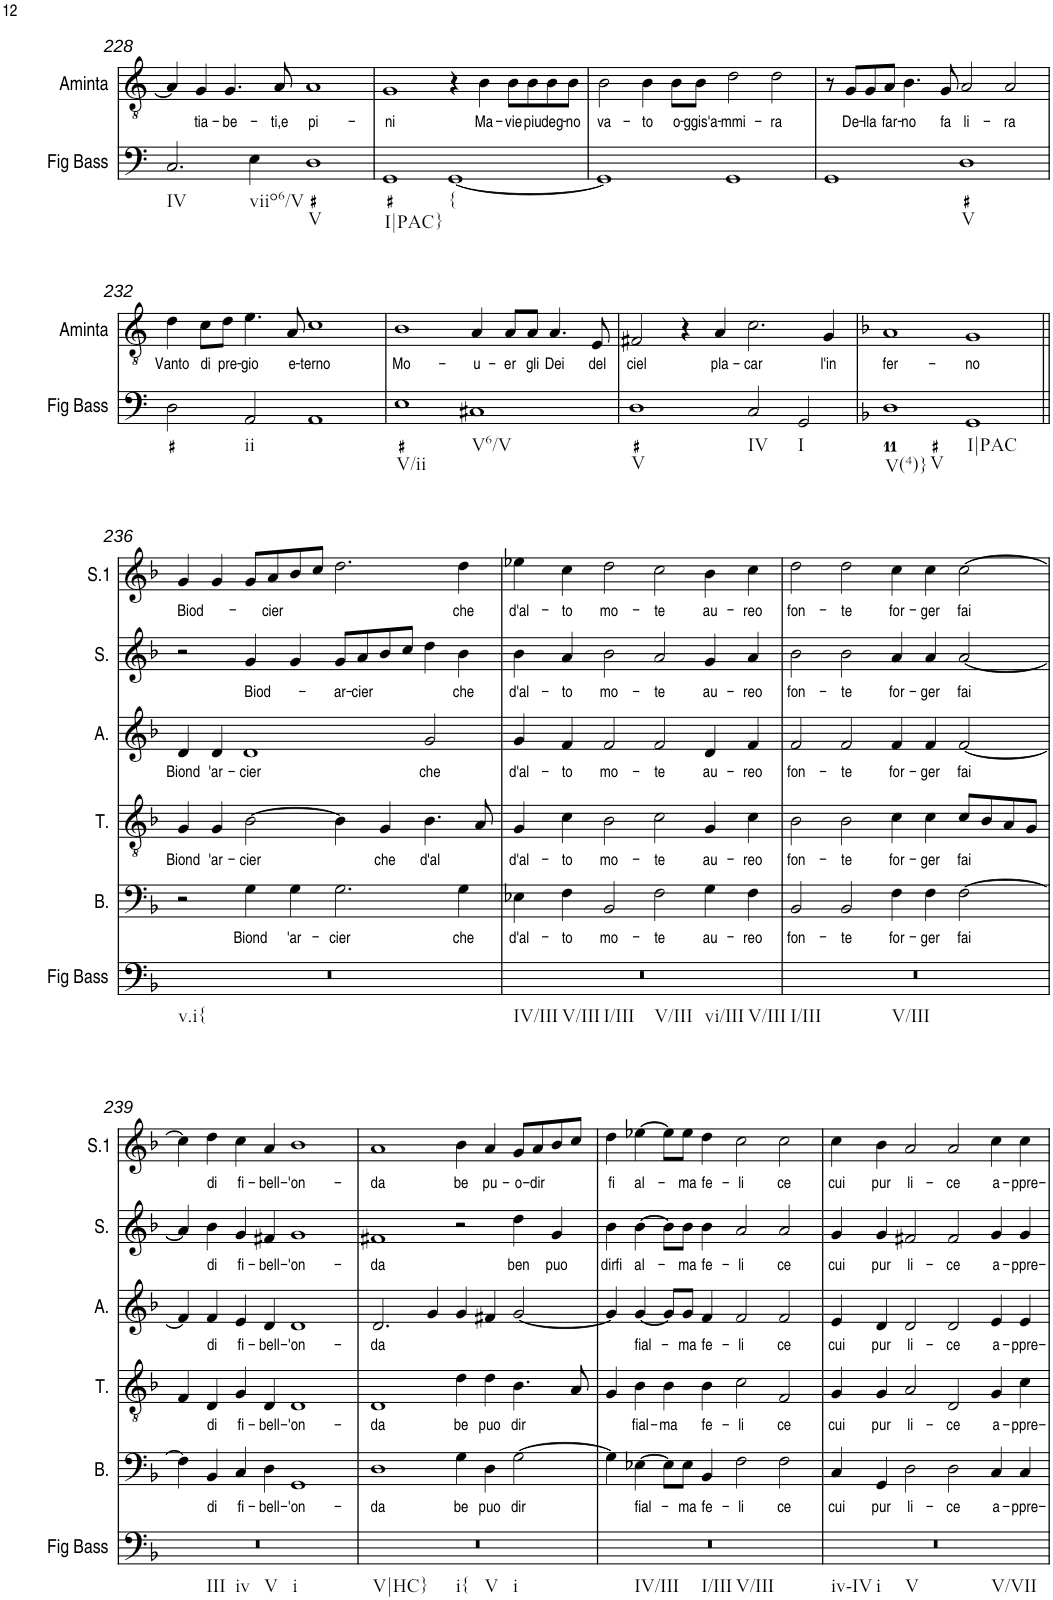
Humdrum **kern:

**kern	**kern	**text	**kern	**text	**kern	**text	**kern	**text	**kern	**text	**kern	**text
*part7	*part6	*part6	*part5	*part5	*part4	*part4	*part3	*part3	*part2	*part2	*part1	*part1
*staff7	*staff6	*staff6	*staff5	*staff5	*staff4	*staff4	*staff3	*staff3	*staff2	*staff2	*staff1	*staff1
*I"Fig Bass	*I"Bass	*	*I"Tenor	*	*I"Alto	*	*I"Soprano	*	*I"Soprano1	*	*I"Aminta	*
*I'Fig Bass	*I'B.	*	*I'T.	*	*I'A.	*	*I'S.	*	*I'S.1	*	*I'Aminta	*
!!LO:PB:g=z
*clefF4	*clefF4	*	*clefGv2	*	*clefG2	*	*clefG2	*	*clefG2	*	*clefGv2	*
*k[]	*k[]	*	*k[]	*	*k[]	*	*k[]	*	*k[]	*	*k[]	*
*M4/2	*M4/2	*	*M4/2	*	*M4/2	*	*M4/2	*	*M4/2	*	*M4/2	*
=228	=228	=228	=228	=228	=228	=228	=228	=228	=228	=228	=228	=228
!LO:TX:b:t=IV	!	!	!	!	!	!	!	!	!	!	!	!
2.C/	0r	.	0r	.	0r	.	0r	.	0r	.	4A/]	.
!	!	!	!	!	!	!	!	!	!	!	!	!LO:LY:b
.	.	.	.	.	.	.	.	.	.	.	4G/	tia-
!	!	!	!	!	!	!	!	!	!	!	!	!LO:LY:b
.	.	.	.	.	.	.	.	.	.	.	4.G/	-be-
!LO:TX:b:t=viio6/V	!	!	!	!	!	!	!	!	!	!	!	!
4E\	.	.	.	.	.	.	.	.	.	.	.	.
!	!	!	!	!	!	!	!	!	!	!	!	!LO:LY:b
.	.	.	.	.	.	.	.	.	.	.	8A/	-ti,e
!LO:TX:b:t=V	!	!	!	!	!	!	!	!	!	!	!	!
!	!	!	!	!	!	!	!	!	!	!	!	!LO:LY:b
1D	.	.	.	.	.	.	.	.	.	.	1A	pi-
=229	=229	=229	=229	=229	=229	=229	=229	=229	=229	=229	=229	=229
!LO:TX:b:t=I|PAC}	!	!	!	!	!	!	!	!	!	!	!	!
!	!	!	!	!	!	!	!	!	!	!	!	!LO:LY:b
1GG	0r	.	0r	.	0r	.	0r	.	0r	.	1G	-ni
!LO:TX:b:t={	!	!	!	!	!	!	!	!	!	!	!	!
[1GG	.	.	.	.	.	.	.	.	.	.	4r	.
!	!	!	!	!	!	!	!	!	!	!	!	!LO:LY:b
.	.	.	.	.	.	.	.	.	.	.	4B\	Ma-
!	!	!	!	!	!	!	!	!	!	!	!	!LO:LY:b
.	.	.	.	.	.	.	.	.	.	.	8B\L	-vie
!	!	!	!	!	!	!	!	!	!	!	!	!LO:LY:b
.	.	.	.	.	.	.	.	.	.	.	8B\	piu
!	!	!	!	!	!	!	!	!	!	!	!	!LO:LY:b
.	.	.	.	.	.	.	.	.	.	.	8B\	deg-
!	!	!	!	!	!	!	!	!	!	!	!	!LO:LY:b
.	.	.	.	.	.	.	.	.	.	.	8B\J	-no
=230	=230	=230	=230	=230	=230	=230	=230	=230	=230	=230	=230	=230
!	!	!	!	!	!	!	!	!	!	!	!	!LO:LY:b
1GG]	0r	.	0r	.	0r	.	0r	.	0r	.	2B\	va-
!	!	!	!	!	!	!	!	!	!	!	!	!LO:LY:b
.	.	.	.	.	.	.	.	.	.	.	4B\	-to
!	!	!	!	!	!	!	!	!	!	!	!	!LO:LY:b
.	.	.	.	.	.	.	.	.	.	.	8B\L	o-
!	!	!	!	!	!	!	!	!	!	!	!	!LO:LY:b
.	.	.	.	.	.	.	.	.	.	.	8B\J	-ggis'a-
!	!	!	!	!	!	!	!	!	!	!	!	!LO:LY:b
1GG	.	.	.	.	.	.	.	.	.	.	2d\	-mmi-
!	!	!	!	!	!	!	!	!	!	!	!	!LO:LY:b
.	.	.	.	.	.	.	.	.	.	.	2d\	-ra
=231	=231	=231	=231	=231	=231	=231	=231	=231	=231	=231	=231	=231
1GG	0r	.	0r	.	0r	.	0r	.	0r	.	8r	.
!	!	!	!	!	!	!	!	!	!	!	!	!LO:LY:b
.	.	.	.	.	.	.	.	.	.	.	8G/L	De-
!	!	!	!	!	!	!	!	!	!	!	!	!LO:LY:b
.	.	.	.	.	.	.	.	.	.	.	8G/	-lla
!	!	!	!	!	!	!	!	!	!	!	!	!LO:LY:b
.	.	.	.	.	.	.	.	.	.	.	8A/J	far-
!	!	!	!	!	!	!	!	!	!	!	!	!LO:LY:b
.	.	.	.	.	.	.	.	.	.	.	4.B\	-no
!	!	!	!	!	!	!	!	!	!	!	!	!LO:LY:b
.	.	.	.	.	.	.	.	.	.	.	8G/	fa
!LO:TX:b:t=V	!	!	!	!	!	!	!	!	!	!	!	!
!	!	!	!	!	!	!	!	!	!	!	!	!LO:LY:b
1D	.	.	.	.	.	.	.	.	.	.	2A/	li-
!	!	!	!	!	!	!	!	!	!	!	!	!LO:LY:b
.	.	.	.	.	.	.	.	.	.	.	2A/	-ra
!!LO:LB:g=z
=232	=232	=232	=232	=232	=232	=232	=232	=232	=232	=232	=232	=232
!	!	!	!	!	!	!	!	!	!	!	!	!LO:LY:b
2D\	0r	.	0r	.	0r	.	0r	.	0r	.	4d\	Vanto
!	!	!	!	!	!	!	!	!	!	!	!	!LO:LY:b
.	.	.	.	.	.	.	.	.	.	.	8c\L	di
!	!	!	!	!	!	!	!	!	!	!	!	!LO:LY:b
.	.	.	.	.	.	.	.	.	.	.	8d\J	pre-
!LO:TX:b:t=ii	!	!	!	!	!	!	!	!	!	!	!	!
!	!	!	!	!	!	!	!	!	!	!	!	!LO:LY:b
2AA/	.	.	.	.	.	.	.	.	.	.	4.e\	-gio
!	!	!	!	!	!	!	!	!	!	!	!	!LO:LY:b
.	.	.	.	.	.	.	.	.	.	.	8A/	e-
!	!	!	!	!	!	!	!	!	!	!	!	!LO:LY:b
1AA	.	.	.	.	.	.	.	.	.	.	1c	-terno
=233	=233	=233	=233	=233	=233	=233	=233	=233	=233	=233	=233	=233
!LO:TX:b:t=V/ii	!	!	!	!	!	!	!	!	!	!	!	!
!	!	!	!	!	!	!	!	!	!	!	!	!LO:LY:b
1E	0r	.	0r	.	0r	.	0r	.	0r	.	1B	Mo-
!LO:TX:b:t=V6/V	!	!	!	!	!	!	!	!	!	!	!	!
!	!	!	!	!	!	!	!	!	!	!	!	!LO:LY:b
1C#X	.	.	.	.	.	.	.	.	.	.	4A/	-u-
!	!	!	!	!	!	!	!	!	!	!	!	!LO:LY:b
.	.	.	.	.	.	.	.	.	.	.	8A/L	-er
!	!	!	!	!	!	!	!	!	!	!	!	!LO:LY:b
.	.	.	.	.	.	.	.	.	.	.	8A/J	gli
!	!	!	!	!	!	!	!	!	!	!	!	!LO:LY:b
.	.	.	.	.	.	.	.	.	.	.	4.A/	Dei
!	!	!	!	!	!	!	!	!	!	!	!	!LO:LY:b
.	.	.	.	.	.	.	.	.	.	.	8E/	del
=234	=234	=234	=234	=234	=234	=234	=234	=234	=234	=234	=234	=234
!LO:TX:b:t=V	!	!	!	!	!	!	!	!	!	!	!	!
!	!	!	!	!	!	!	!	!	!	!	!	!LO:LY:b
1D	0r	.	0r	.	0r	.	0r	.	0r	.	2F#X/	ciel
.	.	.	.	.	.	.	.	.	.	.	4r	.
!	!	!	!	!	!	!	!	!	!	!	!	!LO:LY:b
.	.	.	.	.	.	.	.	.	.	.	4A/	pla-
!LO:TX:b:t=IV	!	!	!	!	!	!	!	!	!	!	!	!
!	!	!	!	!	!	!	!	!	!	!	!	!LO:LY:b
2C/	.	.	.	.	.	.	.	.	.	.	2.c\	-car
!LO:TX:b:t=I	!	!	!	!	!	!	!	!	!	!	!	!
2GG/	.	.	.	.	.	.	.	.	.	.	.	.
!	!	!	!	!	!	!	!	!	!	!	!	!LO:LY:b
.	.	.	.	.	.	.	.	.	.	.	4G/	l'in
=235	=235	=235	=235	=235	=235	=235	=235	=235	=235	=235	=235	=235
*k[b-]	*k[b-]	*	*k[b-]	*	*k[b-]	*	*k[b-]	*	*k[b-]	*	*k[b-]	*
!LO:TX:b:t=V(4)}	!	!	!	!	!	!	!	!	!	!	!	!
!LO:TX:b:t=V	!	!	!	!	!	!	!	!	!	!	!	!
!	!	!	!	!	!	!	!	!	!	!	!	!LO:LY:b
1D	0r	.	0r	.	0r	.	0r	.	0r	.	1A	fer-
!LO:TX:b:t=I|PAC	!	!	!	!	!	!	!	!	!	!	!	!
!	!	!	!	!	!	!	!	!	!	!	!	!LO:LY:b
1GG	.	.	.	.	.	.	.	.	.	.	1G	-no
!!LO:LB:g=z
=236||	=236||	=236||	=236||	=236||	=236||	=236||	=236||	=236||	=236||	=236||	=236||	=236||
!LO:TX:b:t=v.i{	!	!	!	!	!	!	!	!	!	!	!	!
!	!	!	!	!LO:LY:b	!	!LO:LY:b	!	!	!	!LO:LY:b	!	!
0r	2r	.	4G/	Biond	4d/	Biond	2r	.	4g/	Biod-	0r	.
!	!	!	!	!LO:LY:b	!	!LO:LY:b	!	!	!	!	!	!
.	.	.	4G/	'ar-	4d/	'ar-	.	.	4g/	.	.	.
!	!	!LO:LY:b	!	!LO:LY:b	!	!LO:LY:b	!	!LO:LY:b	!	!	!	!
.	4G\	Biond	[2B-\	-cier	1d	-cier	4g/	Biod-	8g/L	.	.	.
!	!	!	!	!	!	!	!	!	!	!LO:LY:b	!	!
.	.	.	.	.	.	.	.	.	8a/	-cier	.	.
!	!	!LO:LY:b	!	!	!	!	!	!	!	!	!	!
.	4G\	'ar-	.	.	.	.	4g/	.	8b-/	.	.	.
.	.	.	.	.	.	.	.	.	8cc/J	.	.	.
!	!	!LO:LY:b	!	!	!	!	!	!LO:LY:b	!	!	!	!
.	2.G\	-cier	4B-\]	.	.	.	8g/L	-ar-	2.dd\	.	.	.
!	!	!	!	!	!	!	!	!LO:LY:b	!	!	!	!
.	.	.	.	.	.	.	8a/	-cier	.	.	.	.
!	!	!	!	!LO:LY:b	!	!	!	!	!	!	!	!
.	.	.	4G/	che	.	.	8b-/	.	.	.	.	.
.	.	.	.	.	.	.	8cc/J	.	.	.	.	.
!	!	!	!	!LO:LY:b	!	!LO:LY:b	!	!	!	!	!	!
.	.	.	4.B-\	d'al	2g/	che	4dd\	.	.	.	.	.
!	!	!LO:LY:b	!	!	!	!	!	!LO:LY:b	!	!LO:LY:b	!	!
.	4G\	che	.	.	.	.	4b-\	che	4dd\	che	.	.
.	.	.	8A/	.	.	.	.	.	.	.	.	.
=237	=237	=237	=237	=237	=237	=237	=237	=237	=237	=237	=237	=237
!LO:TX:b:t=IV/III	!	!	!	!	!	!	!	!	!	!	!	!
!LO:TX:b:t=V/III	!	!	!	!	!	!	!	!	!	!	!	!
!LO:TX:b:t=I/III	!	!	!	!	!	!	!	!	!	!	!	!
!LO:TX:b:t=V/III	!	!	!	!	!	!	!	!	!	!	!	!
!LO:TX:b:t=vi/III	!	!	!	!	!	!	!	!	!	!	!	!
!LO:TX:b:t=V/III	!	!	!	!	!	!	!	!	!	!	!	!
!	!	!LO:LY:b	!	!LO:LY:b	!	!LO:LY:b	!	!LO:LY:b	!	!LO:LY:b	!	!
0r	4E-X\	d'al-	4G/	d'al-	4g/	d'al-	4b-\	d'al-	4ee-X\	d'al-	0r	.
!	!	!LO:LY:b	!	!LO:LY:b	!	!LO:LY:b	!	!LO:LY:b	!	!LO:LY:b	!	!
.	4F\	-to	4c\	-to	4f/	-to	4a/	-to	4cc\	-to	.	.
!	!	!LO:LY:b	!	!LO:LY:b	!	!LO:LY:b	!	!LO:LY:b	!	!LO:LY:b	!	!
.	2BB-/	mo-	2B-\	mo-	2f/	mo-	2b-\	mo-	2dd\	mo-	.	.
!	!	!LO:LY:b	!	!LO:LY:b	!	!LO:LY:b	!	!LO:LY:b	!	!LO:LY:b	!	!
.	2F\	-te	2c\	-te	2f/	-te	2a/	-te	2cc\	-te	.	.
!	!	!LO:LY:b	!	!LO:LY:b	!	!LO:LY:b	!	!LO:LY:b	!	!LO:LY:b	!	!
.	4G\	au-	4G/	au-	4d/	au-	4g/	au-	4b-\	au-	.	.
!	!	!LO:LY:b	!	!LO:LY:b	!	!LO:LY:b	!	!LO:LY:b	!	!LO:LY:b	!	!
.	4F\	-reo	4c\	-reo	4f/	-reo	4a/	-reo	4cc\	-reo	.	.
=238	=238	=238	=238	=238	=238	=238	=238	=238	=238	=238	=238	=238
!LO:TX:b:t=I/III	!	!	!	!	!	!	!	!	!	!	!	!
!LO:TX:b:t=V/III	!	!	!	!	!	!	!	!	!	!	!	!
!	!	!LO:LY:b	!	!LO:LY:b	!	!LO:LY:b	!	!LO:LY:b	!	!LO:LY:b	!	!
0r	2BB-/	fon-	2B-\	fon-	2f/	fon-	2b-\	fon-	2dd\	fon-	0r	.
!	!	!LO:LY:b	!	!LO:LY:b	!	!LO:LY:b	!	!LO:LY:b	!	!LO:LY:b	!	!
.	2BB-/	-te	2B-\	-te	2f/	-te	2b-\	-te	2dd\	-te	.	.
!	!	!LO:LY:b	!	!LO:LY:b	!	!LO:LY:b	!	!LO:LY:b	!	!LO:LY:b	!	!
.	4F\	for-	4c\	for-	4f/	for-	4a/	for-	4cc\	for-	.	.
!	!	!LO:LY:b	!	!LO:LY:b	!	!LO:LY:b	!	!LO:LY:b	!	!LO:LY:b	!	!
.	4F\	-ger	4c\	-ger	4f/	-ger	4a/	-ger	4cc\	-ger	.	.
!	!	!LO:LY:b	!	!LO:LY:b	!	!LO:LY:b	!	!LO:LY:b	!	!LO:LY:b	!	!
.	[2F\	fai	8c/L	fai	[2f/	fai	[2a/	fai	[2cc\	fai	.	.
.	.	.	8B-/	.	.	.	.	.	.	.	.	.
.	.	.	8A/	.	.	.	.	.	.	.	.	.
.	.	.	8G/J	.	.	.	.	.	.	.	.	.
!!LO:LB:g=z
=239	=239	=239	=239	=239	=239	=239	=239	=239	=239	=239	=239	=239
!LO:TX:b:t=III	!	!	!	!	!	!	!	!	!	!	!	!
!LO:TX:b:t=iv	!	!	!	!	!	!	!	!	!	!	!	!
!LO:TX:b:t=V	!	!	!	!	!	!	!	!	!	!	!	!
!LO:TX:b:t=i	!	!	!	!	!	!	!	!	!	!	!	!
0r	4F\]	.	4F/	.	4f/]	.	4a/]	.	4cc\]	.	0r	.
!	!	!LO:LY:b	!	!LO:LY:b	!	!LO:LY:b	!	!LO:LY:b	!	!LO:LY:b	!	!
.	4BB-/	di	4D/	di	4f/	di	4b-\	di	4dd\	di	.	.
!	!	!LO:LY:b	!	!LO:LY:b	!	!LO:LY:b	!	!LO:LY:b	!	!LO:LY:b	!	!
.	4C/	fi-	4G/	fi-	4e/	fi-	4g/	fi-	4cc\	fi-	.	.
!	!	!LO:LY:b	!	!LO:LY:b	!	!LO:LY:b	!	!LO:LY:b	!	!LO:LY:b	!	!
.	4D\	-bell-	4D/	-bell-	4d/	-bell-	4f#X/	-bell-	4a/	-bell-	.	.
!	!	!LO:LY:b	!	!LO:LY:b	!	!LO:LY:b	!	!LO:LY:b	!	!LO:LY:b	!	!
.	1GG	-'on-	1D	-'on-	1d	-'on-	1g	-'on-	1b-	-'on-	.	.
=240	=240	=240	=240	=240	=240	=240	=240	=240	=240	=240	=240	=240
!LO:TX:b:t=V|HC}	!	!	!	!	!	!	!	!	!	!	!	!
!LO:TX:b:t=i{	!	!	!	!	!	!	!	!	!	!	!	!
!LO:TX:b:t=V	!	!	!	!	!	!	!	!	!	!	!	!
!LO:TX:b:t=i	!	!	!	!	!	!	!	!	!	!	!	!
!	!	!LO:LY:b	!	!LO:LY:b	!	!LO:LY:b	!	!LO:LY:b	!	!LO:LY:b	!	!
0r	1D	-da	1D	-da	2.d/	-da	1f#X	-da	1a	-da	0r	.
.	.	.	.	.	4g/	.	.	.	.	.	.	.
!	!	!LO:LY:b	!	!LO:LY:b	!	!	!	!	!	!LO:LY:b	!	!
.	4G\	be	4d\	be	4g/	.	2r	.	4b-\	be	.	.
!	!	!LO:LY:b	!	!LO:LY:b	!	!	!	!	!	!LO:LY:b	!	!
.	4D\	puo	4d\	puo	4f#X/	.	.	.	4a/	pu-	.	.
!	!	!LO:LY:b	!	!LO:LY:b	!	!	!	!LO:LY:b	!	!LO:LY:b	!	!
.	[2G\	dir	4.B-\	dir	[2g/	.	4dd\	ben	8g/L	-o-	.	.
!	!	!	!	!	!	!	!	!	!	!LO:LY:b	!	!
.	.	.	.	.	.	.	.	.	8a/	-dir	.	.
!	!	!	!	!	!	!	!	!LO:LY:b	!	!	!	!
.	.	.	.	.	.	.	4g/	puo	8b-/	.	.	.
.	.	.	8A/	.	.	.	.	.	8cc/J	.	.	.
=241	=241	=241	=241	=241	=241	=241	=241	=241	=241	=241	=241	=241
!LO:TX:b:t=IV/III	!	!	!	!	!	!	!	!	!	!	!	!
!LO:TX:b:t=I/III	!	!	!	!	!	!	!	!	!	!	!	!
!LO:TX:b:t=V/III	!	!	!	!	!	!	!	!	!	!	!	!
!	!	!	!	!	!	!	!	!LO:LY:b	!	!LO:LY:b	!	!
0r	4G\]	.	4G/	.	4g/]	.	4b-\	dirfi	4dd\	fi	0r	.
!	!	!LO:LY:b	!	!LO:LY:b	!	!LO:LY:b	!	!LO:LY:b	!	!LO:LY:b	!	!
.	[4E-X\	fial-	4B-\	fial-	[4g/	fial-	[4b-\	al-	[4ee-X\	al-	.	.
!	!	!	!	!LO:LY:b	!	!	!	!	!	!	!	!
.	8E-\L]	.	4B-\	-ma	8g/L]	.	8b-\L]	.	8ee-\L]	.	.	.
!	!	!LO:LY:b	!	!	!	!LO:LY:b	!	!LO:LY:b	!	!LO:LY:b	!	!
.	8E-\J	-ma	.	.	8g/J	-ma	8b-\J	-ma	8ee-\J	-ma	.	.
!	!	!LO:LY:b	!	!LO:LY:b	!	!LO:LY:b	!	!LO:LY:b	!	!LO:LY:b	!	!
.	4BB-/	fe-	4B-\	fe-	4f/	fe-	4b-\	fe-	4dd\	fe-	.	.
!	!	!LO:LY:b	!	!LO:LY:b	!	!LO:LY:b	!	!LO:LY:b	!	!LO:LY:b	!	!
.	2F\	-li	2c\	-li	2f/	-li	2a/	-li	2cc\	-li	.	.
!	!	!LO:LY:b	!	!LO:LY:b	!	!LO:LY:b	!	!LO:LY:b	!	!LO:LY:b	!	!
.	2F\	ce	2F/	ce	2f/	ce	2a/	ce	2cc\	ce	.	.
=242	=242	=242	=242	=242	=242	=242	=242	=242	=242	=242	=242	=242
!LO:TX:b:t=iv-IV	!	!	!	!	!	!	!	!	!	!	!	!
!LO:TX:b:t=i	!	!	!	!	!	!	!	!	!	!	!	!
!LO:TX:b:t=V	!	!	!	!	!	!	!	!	!	!	!	!
!LO:TX:b:t=V/VII	!	!	!	!	!	!	!	!	!	!	!	!
!	!	!LO:LY:b	!	!LO:LY:b	!	!LO:LY:b	!	!LO:LY:b	!	!LO:LY:b	!	!
0r	4C/	cui	4G/	cui	4e/	cui	4g/	cui	4cc\	cui	0r	.
!	!	!LO:LY:b	!	!LO:LY:b	!	!LO:LY:b	!	!LO:LY:b	!	!LO:LY:b	!	!
.	4GG/	pur	4G/	pur	4d/	pur	4g/	pur	4b-\	pur	.	.
!	!	!LO:LY:b	!	!LO:LY:b	!	!LO:LY:b	!	!LO:LY:b	!	!LO:LY:b	!	!
.	2D\	li-	2A/	li-	2d/	li-	2f#X/	li-	2a/	li-	.	.
!	!	!LO:LY:b	!	!LO:LY:b	!	!LO:LY:b	!	!LO:LY:b	!	!LO:LY:b	!	!
.	2D\	-ce	2D/	-ce	2d/	-ce	2f#/	-ce	2a/	-ce	.	.
!	!	!LO:LY:b	!	!LO:LY:b	!	!LO:LY:b	!	!LO:LY:b	!	!LO:LY:b	!	!
.	4C/	a-	4G/	a-	4e/	a-	4g/	a-	4cc\	a-	.	.
!	!	!LO:LY:b	!	!LO:LY:b	!	!LO:LY:b	!	!LO:LY:b	!	!LO:LY:b	!	!
.	4C/	-ppre-	4c\	-ppre-	4e/	-ppre-	4g/	-ppre-	4cc\	-ppre-	.	.
=	=	=	=	=	=	=	=	=	=	=	=	=
*-	*-	*-	*-	*-	*-	*-	*-	*-	*-	*-	*-	*-
